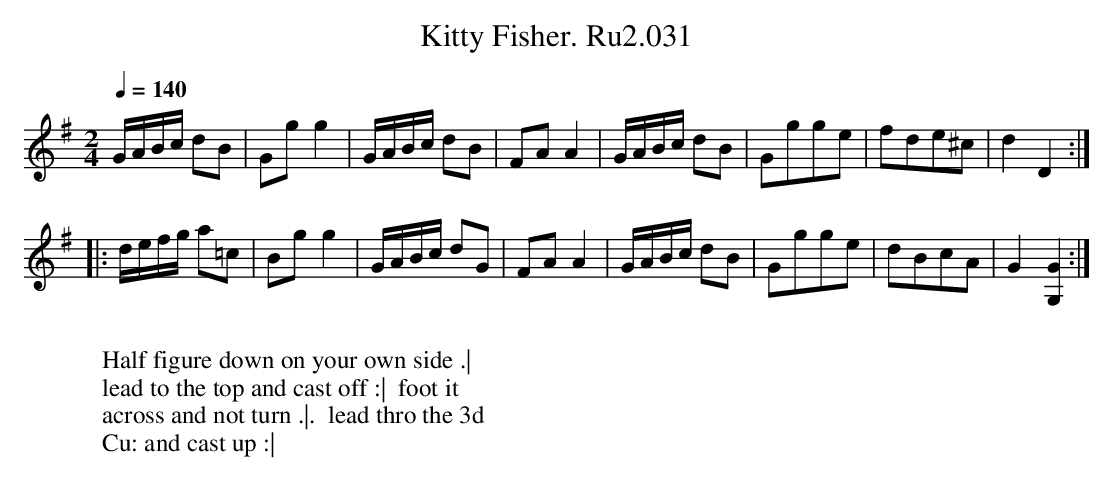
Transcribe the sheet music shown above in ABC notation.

X:1
T:Kitty Fisher. Ru2.031
L:1/8
M:2/4
Q:1/4=140
K:G
G/A/B/c/ dB|Gg g2|G/A/B/c/ dB|FA A2| G/A/B/c/ dB|Ggge|fde^c|d2D2 :|
|: d/e/f/g/ a=c|Bg g2|G/A/B/c/ dG|FA A2|G/A/B/c/ dB|Ggge|dBcA|G2 [G2G,2] :|
W:
W: Half figure down on your own side .|
W: lead to the top and cast off :|  foot it
W: across and not turn .|.  lead thro the 3d
W: Cu: and cast up :|
